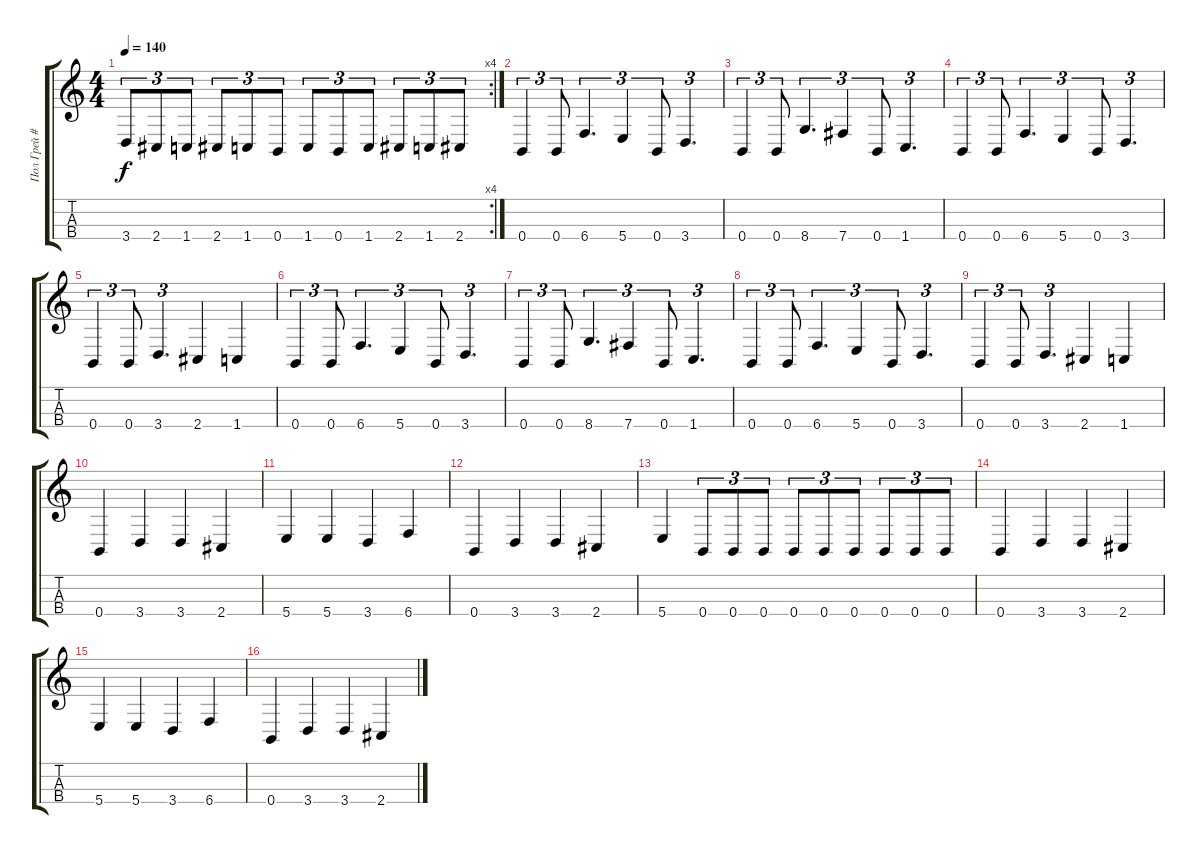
\track ("Пол Грей #2" "Пол Грей #") {instrument electricbassfinger}
\staff {score tabs}
\tuning (G2 B2 Gb2 B1) {hide}
\rc 4
\ts (4 4)
\tempo 140
\clef g2
\ks c
3.4.8{tu (3 2) dy f} 2.4.8{tu (3 2)} 1.4.8{tu (3 2)} 2.4.8{tu (3 2)} 1.4.8{tu (3 2)} 0.4.8{tu (3 2)} 1.4.8{tu (3 2)} 0.4.8{tu (3 2)} 1.4.8{tu (3 2)} 2.4.8{tu (3 2)} 1.4.8{tu (3 2)} 2.4.8{tu (3 2)} |
0.4.4{tu (3 2)} 0.4.8{tu (3 2)} 6.4.4{d tu (3 2)} 5.4.4{tu (3 2)} 0.4.8{tu (3 2)} 3.4.4{d tu (3 2)} |
0.4.4{tu (3 2)} 0.4.8{tu (3 2)} 8.4.4{d tu (3 2)} 7.4.4{tu (3 2)} 0.4.8{tu (3 2)} 1.4.4{d tu (3 2)} |
0.4.4{tu (3 2)} 0.4.8{tu (3 2)} 6.4.4{d tu (3 2)} 5.4.4{tu (3 2)} 0.4.8{tu (3 2)} 3.4.4{d tu (3 2)} |
0.4.4{tu (3 2)} 0.4.8{tu (3 2)} 3.4.4{d tu (3 2)} 2.4.4 1.4.4 |
0.4.4{tu (3 2)} 0.4.8{tu (3 2)} 6.4.4{d tu (3 2)} 5.4.4{tu (3 2)} 0.4.8{tu (3 2)} 3.4.4{d tu (3 2)} |
0.4.4{tu (3 2)} 0.4.8{tu (3 2)} 8.4.4{d tu (3 2)} 7.4.4{tu (3 2)} 0.4.8{tu (3 2)} 1.4.4{d tu (3 2)} |
0.4.4{tu (3 2)} 0.4.8{tu (3 2)} 6.4.4{d tu (3 2)} 5.4.4{tu (3 2)} 0.4.8{tu (3 2)} 3.4.4{d tu (3 2)} |
0.4.4{tu (3 2)} 0.4.8{tu (3 2)} 3.4.4{d tu (3 2)} 2.4.4 1.4.4 |
0.4.4 3.4.4 3.4.4 2.4.4 |
5.4.4 5.4.4 3.4.4 6.4.4 |
0.4.4 3.4.4 3.4.4 2.4.4 |
5.4.4 0.4.8{tu (3 2)} 0.4.8{tu (3 2)} 0.4.8{tu (3 2)} 0.4.8{tu (3 2)} 0.4.8{tu (3 2)} 0.4.8{tu (3 2)} 0.4.8{tu (3 2)} 0.4.8{tu (3 2)} 0.4.8{tu (3 2)} |
0.4.4 3.4.4 3.4.4 2.4.4 |
5.4.4 5.4.4 3.4.4 6.4.4 |
0.4.4 3.4.4 3.4.4 2.4.4
